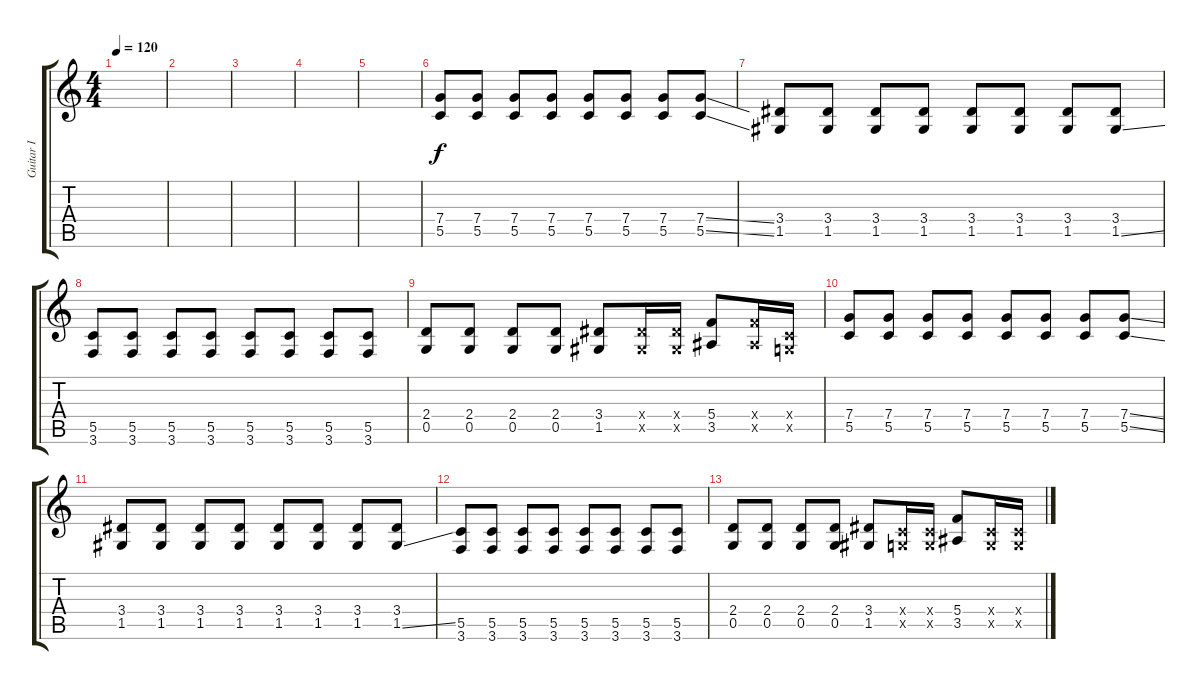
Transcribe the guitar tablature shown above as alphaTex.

\track ("Guitar I" "Guitar I") {instrument distortionguitar}
\staff {score tabs}
\tuning (D4 A3 F3 C3 G2 D2) {hide}
\ts (4 4)
\tempo 120
\clef g2
\ks c
|
|
|
|
|
(7.4 5.5).8 (7.4 5.5).8 (7.4 5.5).8 (7.4 5.5).8 (7.4 5.5).8 (7.4 5.5).8 (7.4 5.5).8 (7.4{ss} 5.5{ss}).8 |
(3.4 1.5).8 (3.4 1.5).8 (3.4 1.5).8 (3.4 1.5).8 (3.4 1.5).8 (3.4 1.5).8 (3.4 1.5).8 (3.4 1.5{ss}).8 |
(5.5 3.6).8 (5.5 3.6).8 (5.5 3.6).8 (5.5 3.6).8 (5.5 3.6).8 (5.5 3.6).8 (5.5 3.6).8 (5.5 3.6).8 |
(2.4 0.5).8 (2.4 0.5).8 (2.4 0.5).8 (2.4 0.5).8 (3.4 1.5).8 (3.4{x} 1.5{x}).16 (3.4{x} 1.5{x}).16 (5.4 3.5).8 (5.4{x} 3.5{x}).16 (0.4{x} 0.5{x}).16 |
(7.4 5.5).8 (7.4 5.5).8 (7.4 5.5).8 (7.4 5.5).8 (7.4 5.5).8 (7.4 5.5).8 (7.4 5.5).8 (7.4{ss} 5.5{ss}).8 |
(3.4 1.5).8 (3.4 1.5).8 (3.4 1.5).8 (3.4 1.5).8 (3.4 1.5).8 (3.4 1.5).8 (3.4 1.5).8 (3.4 1.5{ss}).8 |
(5.5 3.6).8 (5.5 3.6).8 (5.5 3.6).8 (5.5 3.6).8 (5.5 3.6).8 (5.5 3.6).8 (5.5 3.6).8 (5.5 3.6).8 |
(2.4 0.5).8 (2.4 0.5).8 (2.4 0.5).8 (2.4 0.5).8 (3.4 1.5).8 (0.4{x} 0.5{x}).16 (0.4{x} 0.5{x}).16 (5.4 3.5).8 (0.4{x} 0.5{x}).16 (0.4{x} 0.5{x}).16
